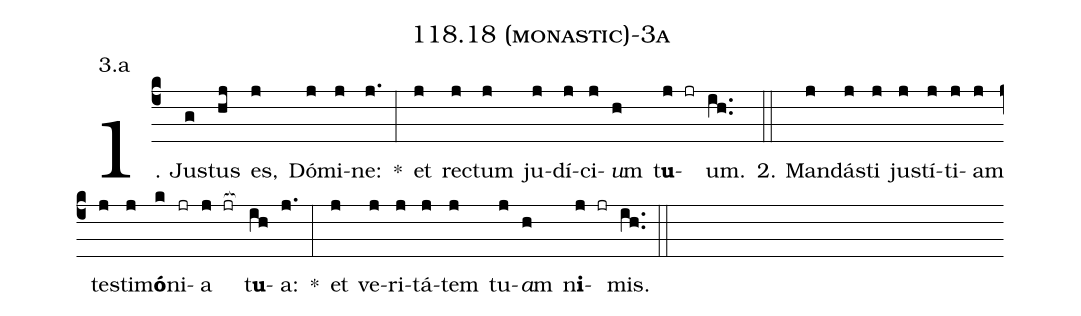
name: 118.18 (monastic)-3a;
annotation: 3.a;
%%
(c4)1. Jus(g)tus(hj) es,(j) Dó(j)mi(j)ne:(j.) *(:) et(j) rec(j)tum(j) ju(j)dí(j)ci(j)<i>u</i>m(h) t<b>u</b>(j jr)um.(ih..) (::)
2. Man(j)dás(j)ti(j) jus(j)tí(j)ti(j)am(j) tes(j)ti(j)m<b>ó</b>(k)ni(jr)a(j jr[ocb:1{]) t<b>u</b>(ih[ocb:0}])a:(j.) *(:) et(j) ve(j)ri(j)tá(j)tem(j) tu(j)<i>a</i>m(h) n<b>i</b>(j jr)mis.(ih..) (::)
